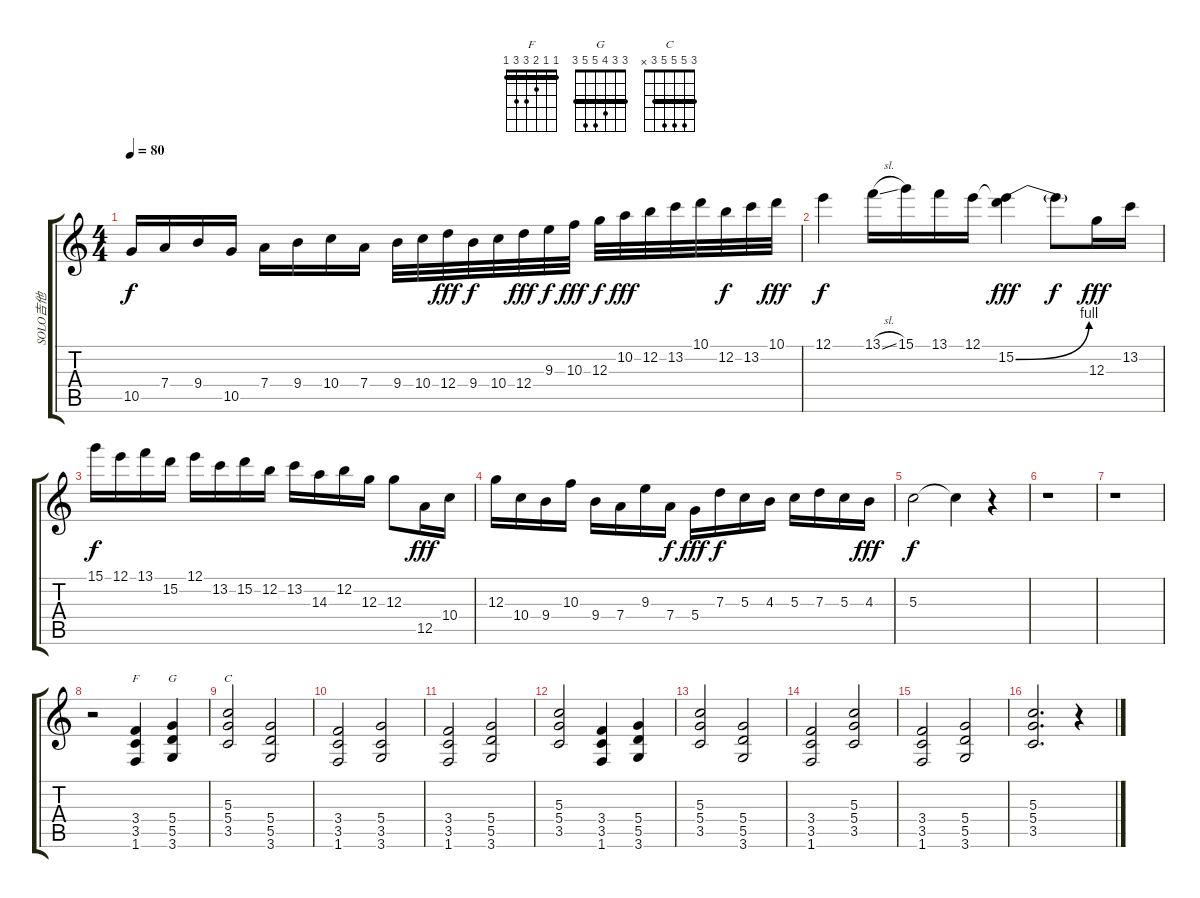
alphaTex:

\track ("SOLO吉他" "SOLO吉他") {instrument overdrivenguitar}
\staff {score tabs}
\tuning (E4 B3 G3 D3 A2 E2) {hide}
\chord ("F" 1 1 2 3 3 1) {barre 1}
\chord ("G" 3 3 4 5 5 3) {barre 3}
\chord ("C" 3 5 5 5 3 x) {barre 3}
\ts (4 4)
\tempo 80
\clef g2
\ks c
10.5.16{dy f} 7.4.16 9.4.16 10.5.16 7.4.16 9.4.16 10.4.16 7.4.16 9.4.32 10.4.32 12.4.32{dy fff} 9.4.32{dy f} 10.4.32 12.4.32{dy fff} 9.3.32{dy f} 10.3.32{dy fff} 12.3.32{dy f} 10.2.32{dy fff} 12.2.32 13.2.32 10.1.32 12.2.32{dy f} 13.2.32 10.1.32{dy fff} |
12.1.4{dy f} 13.1{sl}.16 15.1.16 13.1.16 12.1.16 (12.1{t} 15.2{be (bend 0 0 60 4)}).4{dy fff} 15.2{t}.8{dy f} 12.3.16{dy fff} 13.2.16 |
15.1.16{dy f} 12.1.16 13.1.16 15.2.16 12.1.16 13.2.16 15.2.16 12.2.16 13.2.16 14.3.16 12.2.16 12.3.16 12.3.8 12.5.16{dy fff} 10.4.16 |
12.3.16 10.4.16 9.4.16 10.3.16 9.4.16 7.4.16 9.3.16 7.4.16{dy f} 5.4.16{dy fff} 7.3.16{dy f} 5.3.16 4.3.16 5.3.16 7.3.16 5.3.16 4.3.16{dy fff} |
5.3.2{dy f} 5.3{t}.4 r.4 |
r.1 |
r.1 |
r.2 (3.4 3.5 1.6).4{ch "F" volume 10} (5.4 5.5 3.6).4{ch "G"} |
(5.3 5.4 3.5).2{ch "C"} (5.4 5.5 3.6).2 |
(3.4 3.5 1.6).2 (5.4 3.5 3.6).2 |
(3.4 3.5 1.6).2 (5.4 5.5 3.6).2 |
(5.3 5.4 3.5).2 (3.4 3.5 1.6).4 (5.4 5.5 3.6).4 |
(5.3 5.4 3.5).2 (5.4 5.5 3.6).2 |
(3.4 3.5 1.6).2 (5.3 5.4 3.5).2 |
(3.4 3.5 1.6).2 (5.4 5.5 3.6).2 |
(5.3 5.4 3.5).2{d} r.4
